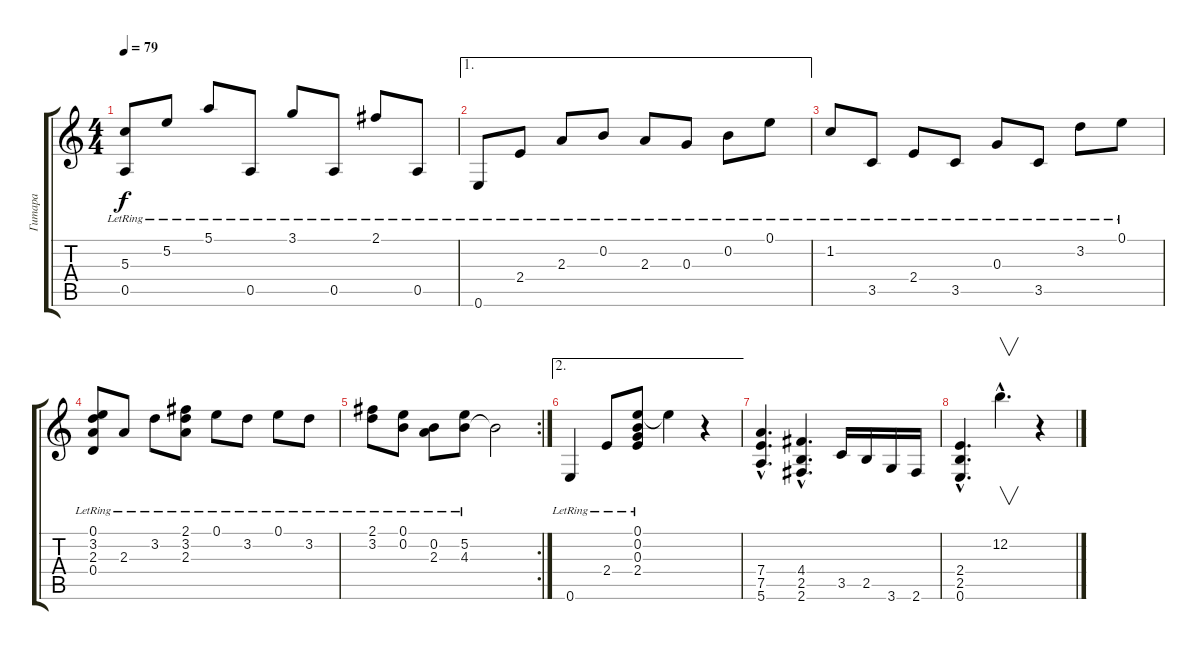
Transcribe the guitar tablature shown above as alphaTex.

\track ("Гитара" "Гитара") {instrument electricguitarclean}
\staff {score tabs}
\tuning (E4 B3 G3 D3 A2 E2) {hide}
\ts (4 4)
\tempo 79
\clef g2
\ks c
(5.3{lr} 0.5{lr}).8{dy f} 5.2{lr}.8 5.1{lr}.8 0.5{lr}.8 3.1{lr}.8 0.5{lr}.8 2.1{lr}.8 0.5{lr}.8 |
\ae 1
0.6{lr}.8 2.4{lr}.8 2.3{lr}.8 0.2{lr}.8 2.3{lr}.8 0.3{lr}.8 0.2{lr}.8 0.1{lr}.8 |
1.2{lr}.8 3.5{lr}.8 2.4{lr}.8 3.5{lr}.8 0.3{lr}.8 3.5{lr}.8 3.2{lr}.8 0.1{lr}.8 |
(0.1{lr} 3.2{lr} 2.3{lr} 0.4{lr}).8 2.3{lr}.8 3.2{lr}.8 (2.1{lr} 3.2{lr} 2.3{lr}).8 0.1{lr}.8 3.2{lr}.8 0.1{lr}.8 3.2{lr}.8 |
\rc 2
(2.1{lr} 3.2{lr}).8 (0.1{lr} 0.2{lr}).8 (0.2{lr} 2.3{lr}).8 (5.2{lr} 4.3{lr}).8 4.3{t}.2 |
\ae 2
0.6{lr}.4 2.4{lr}.8 (0.1{lr} 0.2{lr} 0.3{lr} 2.4{lr}).8 0.1{t}.4 r.4 |
(7.4{hac} 7.5{hac} 5.6{hac}).4{d volume 16 instrument distortionguitar} (4.4{hac} 2.5{hac} 2.6{hac}).4{d} 3.5.16 2.5.16 3.6.16 2.6.16 |
(2.4{hac} 2.5{hac} 0.6{hac}).4{d} 12.2{hac}.4{v d} r.4
